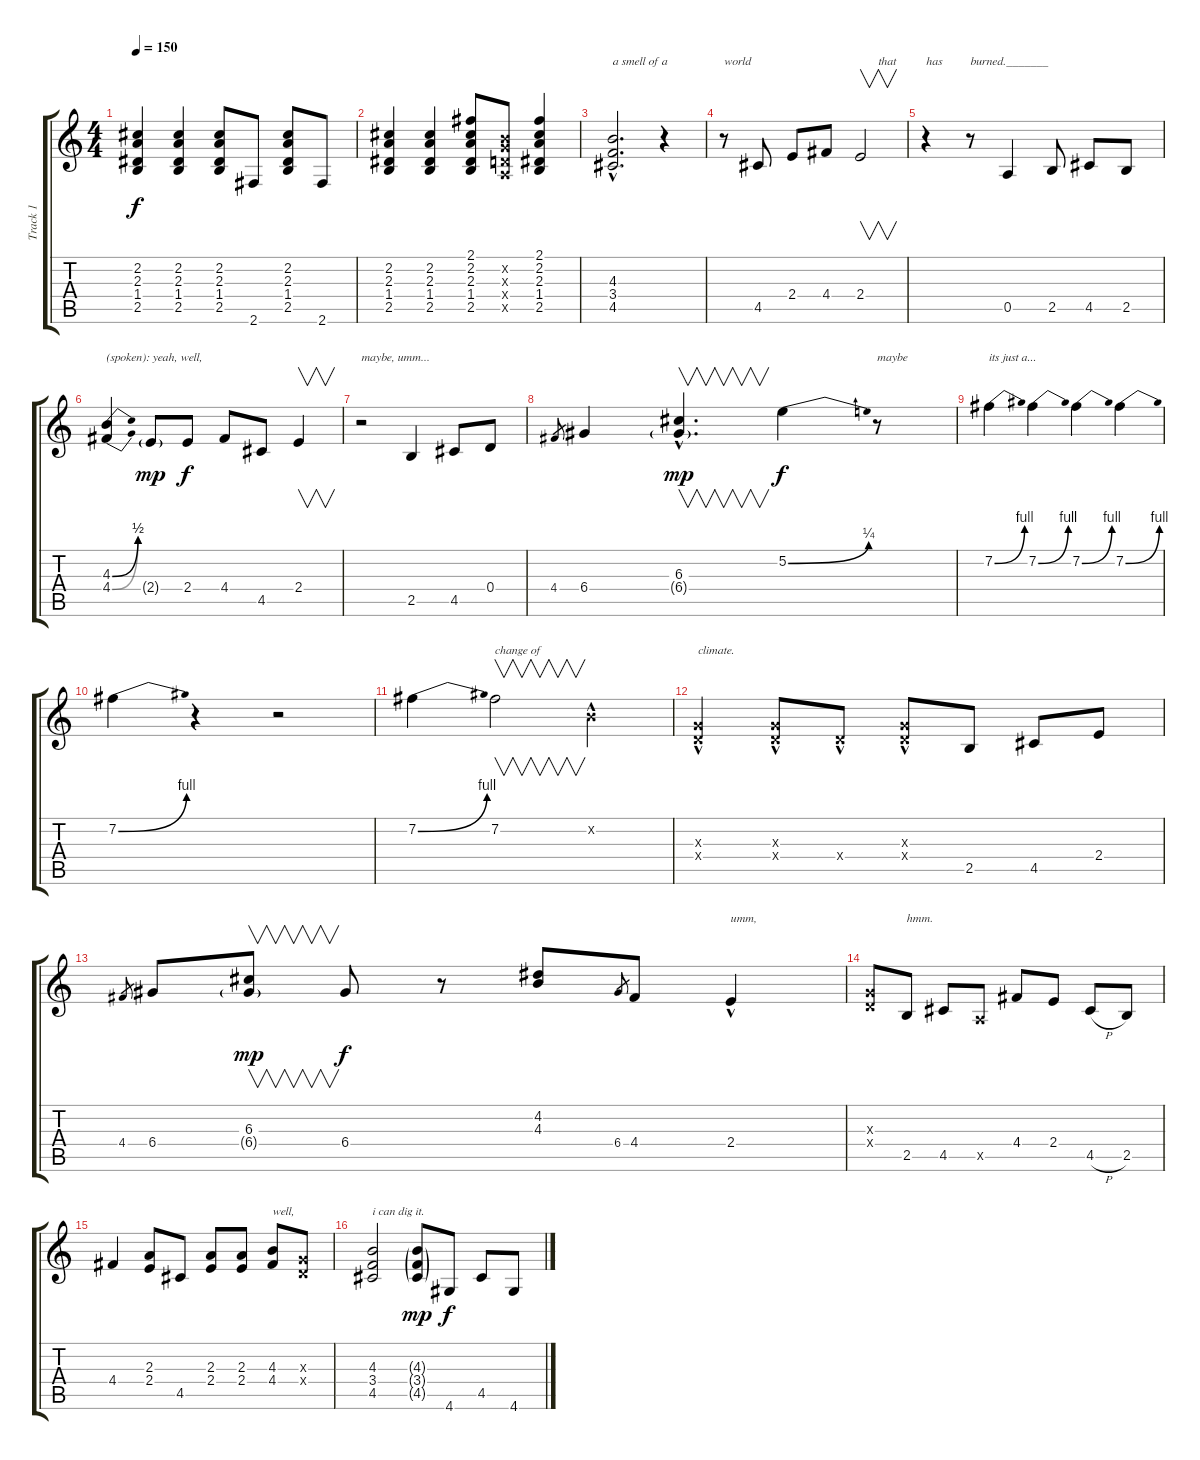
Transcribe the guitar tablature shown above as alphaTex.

\track ("Track 1" "Track 1") {instrument electricguitarclean}
\staff {score tabs}
\tuning (E4 B3 G3 D3 A2 E2) {hide}
\ts (4 4)
\tempo 150
\clef g2
\ks c
(2.2 2.3 1.4 2.5).4{dy f} (2.2 2.3 1.4 2.5).4 (2.2 2.3 1.4 2.5).8 2.6.8 (2.2 2.3 1.4 2.5).8 2.6.8 |
(2.2 2.3 1.4 2.5).4 (2.2 2.3 1.4 2.5).4 (2.1 2.2 2.3 1.4 2.5).8 (0.2{x} 0.3{x} 0.4{x} 0.5{x}).8 (2.1 2.2 2.3 1.4 2.5).4 |
(4.3{hac} 3.4{hac} 4.5{hac}).2{d txt "a smell of a "} r.4 |
r.8{txt "world"} 4.5.8 2.4.8 4.4.8 2.4.2{v txt "      that"} |
r.4{txt "has"} r.8{txt "burned._______"} 0.5.4 2.5.8 4.5.8 2.5.8 |
(4.3{be (bend 0 0 60 2)} 4.4{be (bend 0 0 60 2)}).4{txt "(spoken): yeah, well,"} 2.4{g}.8{dy mp} 2.4.8{dy f} 4.4.8 4.5.8 2.4.4{v} |
r.2{txt "maybe, umm..."} 2.5.4 4.5.8 0.4.8 |
4.4.8{gr} 6.4.4 (6.3{hac} 6.4{g hac}).4{v d dy mp} 5.2{be (bend 0 0 60 1)}.4{dy f} r.8{txt "maybe"} |
7.2{be (bend 0 0 60 4)}.4{txt "its just a..."} 7.2{be (bend 0 0 60 4)}.4 7.2{be (bend 0 0 60 4)}.4 7.2{be (bend 0 0 60 4)}.4 |
7.2{be (bend 0 0 60 4)}.4 r.4 r.2 |
7.2{be (bend 0 0 60 4)}.4 7.2.2{v txt "change of"} 0.2{hac x}.4 |
(0.3{hac x} 0.4{x}).4{txt "climate."} (0.3{hac x} 0.4{x}).8 0.4{hac x}.8 (0.3{x} 0.4{hac x}).8 2.5.8 4.5.8 2.4.8 |
4.4.8{gr} 6.4.8 (6.3 6.4{g}).8{v dy mp} 6.4.8{dy f} r.8 (4.2 4.3).8 6.4.8{gr} 4.4.8 2.4{hac}.4{txt "umm,"} |
(0.3{x} 0.4{x}).8 2.5.8{txt "hmm."} 4.5.8 0.5{x}.8 4.4.8 2.4.8 4.5{h}.8 2.5.8 |
4.4.4 (2.3 2.4).8 4.5.8 (2.3 2.4).8 (2.3 2.4).8 (4.3 4.4).8{txt "well,"} (0.3{x} 0.4{x}).8 |
(4.3 3.4 4.5).2{txt "i can dig it."} (4.3{g} 3.4{g} 4.5{g}).8{dy mp} 4.6.8{dy f} 4.5.8 4.6.8
